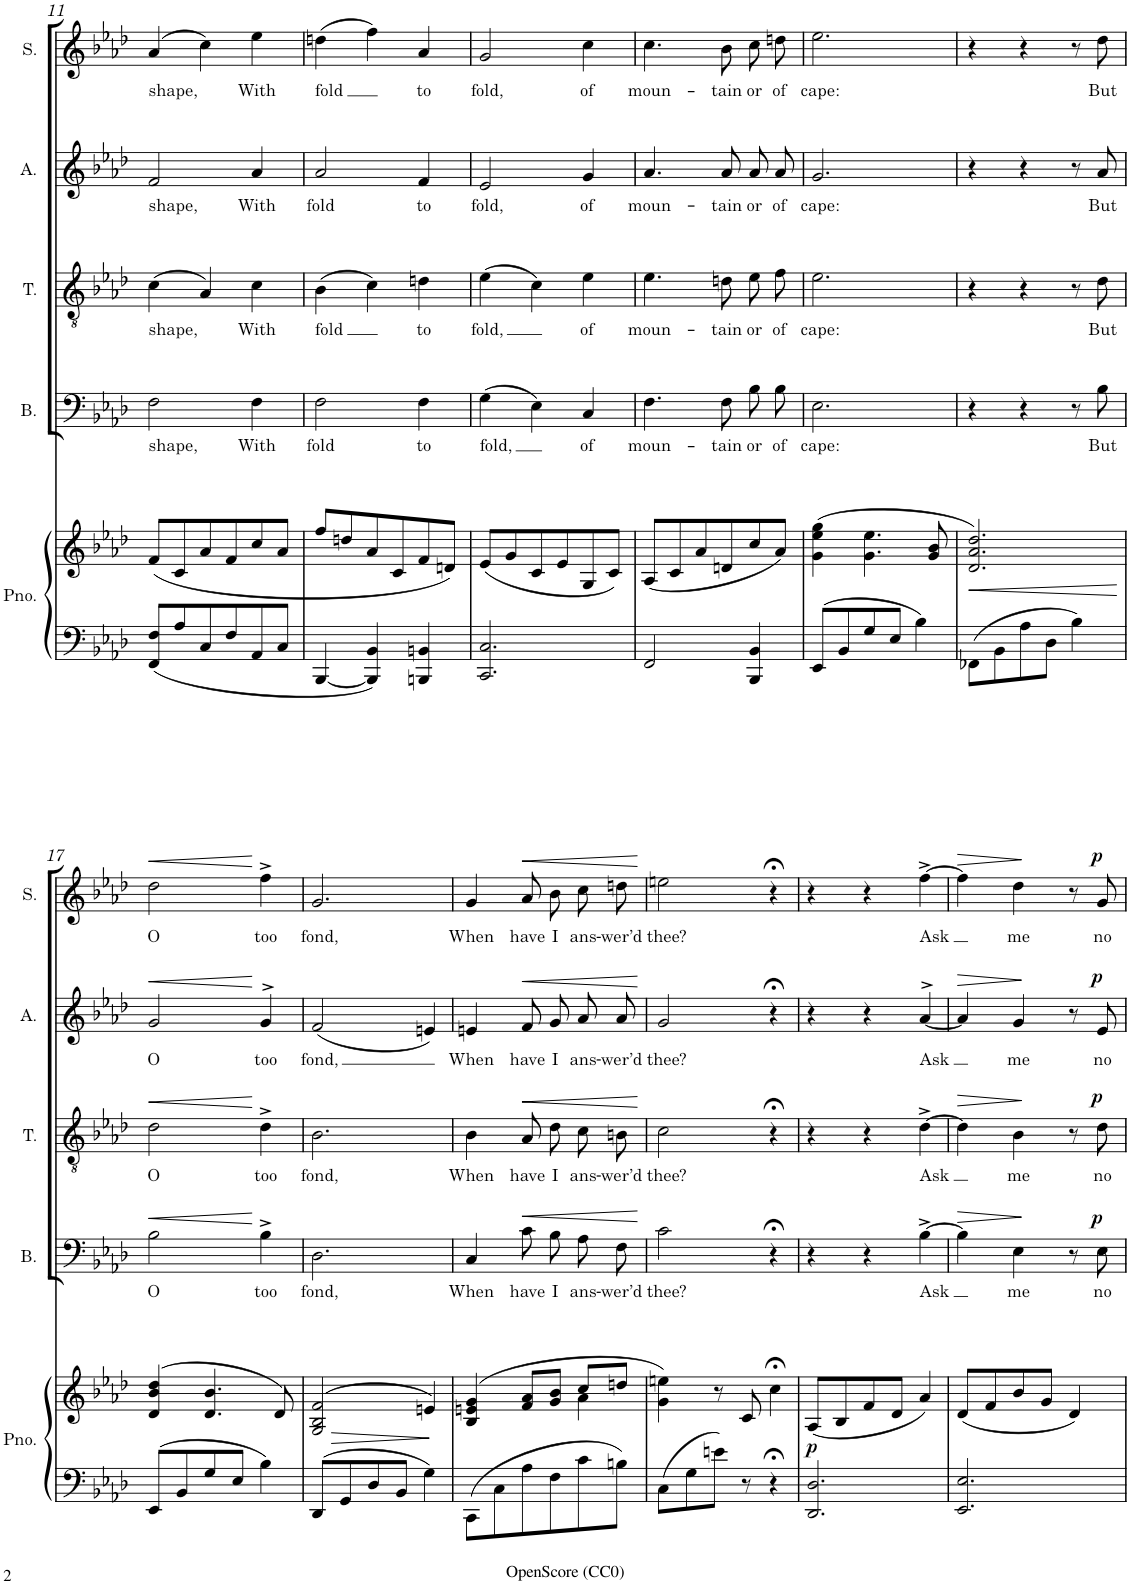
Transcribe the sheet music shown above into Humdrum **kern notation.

**kern	**kern	**dynam	**kern	**text	**dynam	**kern	**text	**dynam	**kern	**text	**dynam	**kern	**text	**dynam
*part5	*part5	*part5	*part4	*part4	*part4	*part3	*part3	*part3	*part2	*part2	*part2	*part1	*part1	*part1
*staff6	*staff5	*staff5/6	*staff4	*staff4	*staff4	*staff3	*staff3	*staff3	*staff2	*staff2	*staff2	*staff1	*staff1	*staff1
*I"Piano	*	*	*I"Bass	*	*	*I"Tenor	*	*	*I"Alto	*	*	*I"Soprano	*	*
*I'Pno.	*	*	*I'B.	*	*	*I'T.	*	*	*I'A.	*	*	*I'S.	*	*
!!LO:PB:g=z
*clefF4	*clefG2	*	*clefF4	*	*	*clefGv2	*	*	*clefG2	*	*	*clefG2	*	*
*k[b-e-a-d-]	*k[b-e-a-d-]	*	*k[b-e-a-d-]	*	*	*k[b-e-a-d-]	*	*	*k[b-e-a-d-]	*	*	*k[b-e-a-d-]	*	*
*M3/4	*M3/4	*	*M3/4	*	*	*M3/4	*	*	*M3/4	*	*	*M3/4	*	*
=11	=11	=11	=11	=11	=11	=11	=11	=11	=11	=11	=11	=11	=11	=11
!	!	!	!	!LO:LY:b	!	!	!LO:LY:b	!	!	!LO:LY:b	!	!	!LO:LY:b	!
8FF/ 8F/L	(8f/L	.	2F\	shape,	.	(4c\	shape,	.	2f/	shape,	.	(4a-/	shape,	.
8A-/	8c/	.	.	.	.	.	.	.	.	.	.	.	.	.
8C/	8a-/	.	.	.	.	4A-/)	.	.	.	.	.	4cc\)	.	.
8F/	8f/	.	.	.	.	.	.	.	.	.	.	.	.	.
!	!	!	!	!LO:LY:b	!	!	!LO:LY:b	!	!	!LO:LY:b	!	!	!LO:LY:b	!
8AA-/	8cc/	.	4F\	With	.	4c\	With	.	4a-/	With	.	4ee-\	With	.
8C/J	8a-/J	.	.	.	.	.	.	.	.	.	.	.	.	.
=12	=12	=12	=12	=12	=12	=12	=12	=12	=12	=12	=12	=12	=12	=12
!	!	!	!	!LO:LY:b	!	!	!LO:LY:b	!	!	!LO:LY:b	!	!	!LO:LY:b	!
[4BBB-/	8ff/L	.	2F\	fold	.	(4B-\	fold	.	2a-/	fold	.	(4ddn\	fold	.
.	8ddn/	.	.	.	.	.	.	.	.	.	.	.	.	.
4BBB-/] 4BB-/	8a-/	.	.	.	.	4c\)	.	.	.	.	.	4ff\)	.	.
.	8c/	.	.	.	.	.	.	.	.	.	.	.	.	.
!	!	!	!	!LO:LY:b	!	!	!LO:LY:b	!	!	!LO:LY:b	!	!	!LO:LY:b	!
4BBBn/ 4BBn/	8f/	.	4F\	to	.	4dn\	to	.	4f/	to	.	4a-/	to	.
.	8dn/J)	.	.	.	.	.	.	.	.	.	.	.	.	.
=13	=13	=13	=13	=13	=13	=13	=13	=13	=13	=13	=13	=13	=13	=13
!	!	!	!	!LO:LY:b	!	!	!LO:LY:b	!	!	!LO:LY:b	!	!	!LO:LY:b	!
2.CC/ 2.C/	(8e-/L	.	(4G\	fold,	.	(4e-\	fold,	.	2e-/	fold,	.	2g/	fold,	.
.	8g/	.	.	.	.	.	.	.	.	.	.	.	.	.
.	8c/	.	4E-\)	.	.	4c\)	.	.	.	.	.	.	.	.
.	8e-/	.	.	.	.	.	.	.	.	.	.	.	.	.
!	!	!	!	!LO:LY:b	!	!	!LO:LY:b	!	!	!LO:LY:b	!	!	!LO:LY:b	!
.	8G/	.	4C/	of	.	4e-\	of	.	4g/	of	.	4cc\	of	.
.	8c/J)	.	.	.	.	.	.	.	.	.	.	.	.	.
=14	=14	=14	=14	=14	=14	=14	=14	=14	=14	=14	=14	=14	=14	=14
!	!	!	!	!LO:LY:b	!	!	!LO:LY:b	!	!	!LO:LY:b	!	!	!LO:LY:b	!
2FF/	(8A-/L	.	4.F\	moun-	.	4.e-\	moun-	.	4.a-/	moun-	.	4.cc\	moun-	.
.	8c/	.	.	.	.	.	.	.	.	.	.	.	.	.
.	8a-/	.	.	.	.	.	.	.	.	.	.	.	.	.
!	!	!	!	!LO:LY:b	!	!	!LO:LY:b	!	!	!LO:LY:b	!	!	!LO:LY:b	!
.	8dn/	.	8F\	-tain	.	8dn\	-tain	.	8a-/	-tain	.	8b-\	-tain	.
!	!	!	!	!LO:LY:b	!	!	!LO:LY:b	!	!	!LO:LY:b	!	!	!LO:LY:b	!
4BBB-/ 4BB-/	8cc/	.	8B-\L	or	.	8e-\L	or	.	8a-/L	or	.	8cc\L	or	.
!	!	!	!	!LO:LY:b	!	!	!LO:LY:b	!	!	!LO:LY:b	!	!	!LO:LY:b	!
.	8a-/J)	.	8B-\J	of	.	8f\J	of	.	8a-/J	of	.	8ddn\J	of	.
=15	=15	=15	=15	=15	=15	=15	=15	=15	=15	=15	=15	=15	=15	=15
!	!	!	!	!LO:LY:b	!	!	!LO:LY:b	!	!	!LO:LY:b	!	!	!LO:LY:b	!
8EE-/L	(4g\ 4ee-\ 4gg\	.	2.E-\	cape:	.	2.e-\	cape:	.	2.g/	cape:	.	2.ee-\	cape:	.
8BB-/	.	.	.	.	.	.	.	.	.	.	.	.	.	.
8G/	4.g\ 4.ee-\	.	.	.	.	.	.	.	.	.	.	.	.	.
8E-/J	.	.	.	.	.	.	.	.	.	.	.	.	.	.
4B-\	.	.	.	.	.	.	.	.	.	.	.	.	.	.
.	8g/ 8b-/	.	.	.	.	.	.	.	.	.	.	.	.	.
=16	=16	=16	=16	=16	=16	=16	=16	=16	=16	=16	=16	=16	=16	=16
!	!	!LO:HP:b	!	!	!	!	!	!	!	!	!	!	!	!
8FF-X\L	2.d-/ 2.a-/ 2.dd-/)	<	4r	.	.	4r	.	.	4r	.	.	4r	.	.
8BB-\	.	.	.	.	.	.	.	.	.	.	.	.	.	.
8A-\	.	.	4r	.	.	4r	.	.	4r	.	.	4r	.	.
8D-\J	.	.	.	.	.	.	.	.	.	.	.	.	.	.
4B-\	.	.	8r	.	.	8r	.	.	8r	.	.	8r	.	.
!	!	!	!	!LO:LY:b	!	!	!LO:LY:b	!	!	!LO:LY:b	!	!	!LO:LY:b	!
.	.	.	8B-\	But	.	8d-\	But	.	8a-/	But	.	8dd-\	But	.
.	.	[	.	.	.	.	.	.	.	.	.	.	.	.
!!LO:LB:g=z
=17	=17	=17	=17	=17	=17	=17	=17	=17	=17	=17	=17	=17	=17	=17
!	!	!	!	!LO:LY:b	!LO:HP:b	!	!LO:LY:b	!LO:HP:b	!	!LO:LY:b	!LO:HP:b	!	!LO:LY:b	!LO:HP:b
8EE-/L	(>4d-/ 4b-/ 4dd-/	.	2B-\	O	<	2d-\	O	<	2g/	O	<	2dd-\	O	<
8BB-/	.	.	.	.	.	.	.	.	.	.	.	.	.	.
8G/	4.d-/ 4.b-/	.	.	.	.	.	.	.	.	.	.	.	.	.
8E-/J	.	.	.	.	.	.	.	.	.	.	.	.	.	.
!	!	!	!	!LO:LY:b	!	!	!LO:LY:b	!	!	!LO:LY:b	!	!	!LO:LY:b	!
4B-\	.	.	4B-^\	too	[	4d-^\	too	[	4g^>/	too	[	4ff^\	too	[
.	8d-/)	.	.	.	.	.	.	.	.	.	.	.	.	.
=18	=18	=18	=18	=18	=18	=18	=18	=18	=18	=18	=18	=18	=18	=18
!	!	!LO:HP:b	!	!LO:LY:b	!	!	!LO:LY:b	!	!	!LO:LY:b	!	!	!LO:LY:b	!
8DD-/L	(>2G/ 2B-/ 2f/	>	2.D-\	fond,	.	2.B-\	fond,	.	(2f/	fond,	.	2.g/	fond,	.
8GG/	.	.	.	.	.	.	.	.	.	.	.	.	.	.
8D-/	.	.	.	.	.	.	.	.	.	.	.	.	.	.
8BB-/J	.	.	.	.	.	.	.	.	.	.	.	.	.	.
4G\	4en/)	.	.	.	.	.	.	.	4en/)	.	.	.	.	.
.	.	]	.	.	.	.	.	.	.	.	.	.	.	.
=19	=19	=19	=19	=19	=19	=19	=19	=19	=19	=19	=19	=19	=19	=19
*	*^	*	*	*	*	*	*	*	*	*	*	*	*	*
!	!	!	!	!	!LO:LY:b	!	!	!LO:LY:b	!	!	!LO:LY:b	!	!	!LO:LY:b	!
8CC\L	(4B-/ 4en/ 4g/	2ryy	.	4C/	When	.	4B-\	When	.	4en/	When	.	4g/	When	.
8C\	.	.	.	.	.	.	.	.	.	.	.	.	.	.	.
!	!	!	!	!	!LO:LY:b	!LO:HP:b	!	!LO:LY:b	!LO:HP:b	!	!LO:LY:b	!LO:HP:b	!	!LO:LY:b	!LO:HP:b
8A-\	8f/ 8a-/L	.	.	8c\L	have	<	8A-\L	have	<	8f/L	have	<	8a-/L	have	<
!	!	!	!	!	!LO:LY:b	!	!	!LO:LY:b	!	!	!LO:LY:b	!	!	!LO:LY:b	!
8F\	8g/ 8b-/J	.	.	8B-\J	I	.	8d-\J	I	.	8g/J	I	.	8b-/J	I	.
!	!	!	!	!	!LO:LY:b	!	!	!LO:LY:b	!	!	!LO:LY:b	!	!	!LO:LY:b	!
8c\	8cc/L	4a-\	.	8A-\L	ans-	.	8c\L	ans-	.	8a-/L	ans-	.	8cc\L	ans-	.
!	!	!	!	!	!LO:LY:b	!	!	!LO:LY:b	!	!	!LO:LY:b	!	!	!LO:LY:b	!
8Bn\J	8ddn/J	.	.	8F\J	-wer’d	.	8Bn\J	-wer’d	.	8a-/J	-wer’d	.	8ddn\J	-wer’d	.
*	*v	*v	*	*	*	*	*	*	*	*	*	*	*	*	*
.	.	.	.	.	[	.	.	[	.	.	[	.	.	[
=20	=20	=20	=20	=20	=20	=20	=20	=20	=20	=20	=20	=20	=20	=20
!	!	!	!	!LO:LY:b	!	!	!LO:LY:b	!	!	!LO:LY:b	!	!	!LO:LY:b	!
8C\L	4g\ 4een\)	.	2c\	thee?	.	2c\	thee?	.	2g/	thee?	.	2een\	thee?	.
8G\	.	.	.	.	.	.	.	.	.	.	.	.	.	.
8en\J	8r	.	.	.	.	.	.	.	.	.	.	.	.	.
8r	8c/	.	.	.	.	.	.	.	.	.	.	.	.	.
4r;<	4cc;<\	.	4r;<	.	.	4r;<	.	.	4r;<	.	.	4r;<	.	.
=21	=21	=21	=21	=21	=21	=21	=21	=21	=21	=21	=21	=21	=21	=21
!	!	!LO:DY:b	!	!	!	!	!	!	!	!	!	!	!	!
2.DD-/ 2.D-/	(8A-/L	p	4r	.	.	4r	.	.	4r	.	.	4r	.	.
.	8B-/	.	.	.	.	.	.	.	.	.	.	.	.	.
.	8f/	.	4r	.	.	4r	.	.	4r	.	.	4r	.	.
.	8d-/J	.	.	.	.	.	.	.	.	.	.	.	.	.
!	!	!	!	!LO:LY:b	!	!	!LO:LY:b	!	!	!LO:LY:b	!	!	!LO:LY:b	!
.	4a-/)	.	[4B-^\	Ask	.	[4d-^\	Ask	.	[4a-^>/	Ask	.	[4ff^\	Ask	.
=22	=22	=22	=22	=22	=22	=22	=22	=22	=22	=22	=22	=22	=22	=22
!	!	!	!	!	!LO:HP:b	!	!	!LO:HP:b	!	!	!LO:HP:b	!	!	!LO:HP:b
2.EE-/ 2.E-/	(8d-/L	.	4B-\]	.	>	4d-\]	.	>	4a-/]	.	>	4ff\]	.	>
.	8f/	.	.	.	.	.	.	.	.	.	.	.	.	.
!	!	!	!	!LO:LY:b	!	!	!LO:LY:b	!	!	!LO:LY:b	!	!	!LO:LY:b	!
.	8b-/	.	4E-\	me	]	4B-\	me	]	4g/	me	]	4dd-\	me	]
.	8g/J	.	.	.	.	.	.	.	.	.	.	.	.	.
.	4d-/)	.	8r	.	.	8r	.	.	8r	.	.	8r	.	.
!	!	!	!	!LO:LY:b	!LO:DY:a	!	!LO:LY:b	!LO:DY:a	!	!LO:LY:b	!LO:DY:a	!	!LO:LY:b	!LO:DY:a
.	.	.	8E-\	no	p	8d-\	no	p	8e-/	no	p	8g/	no	p
=	=	=	=	=	=	=	=	=	=	=	=	=	=	=
*-	*-	*-	*-	*-	*-	*-	*-	*-	*-	*-	*-	*-	*-	*-
